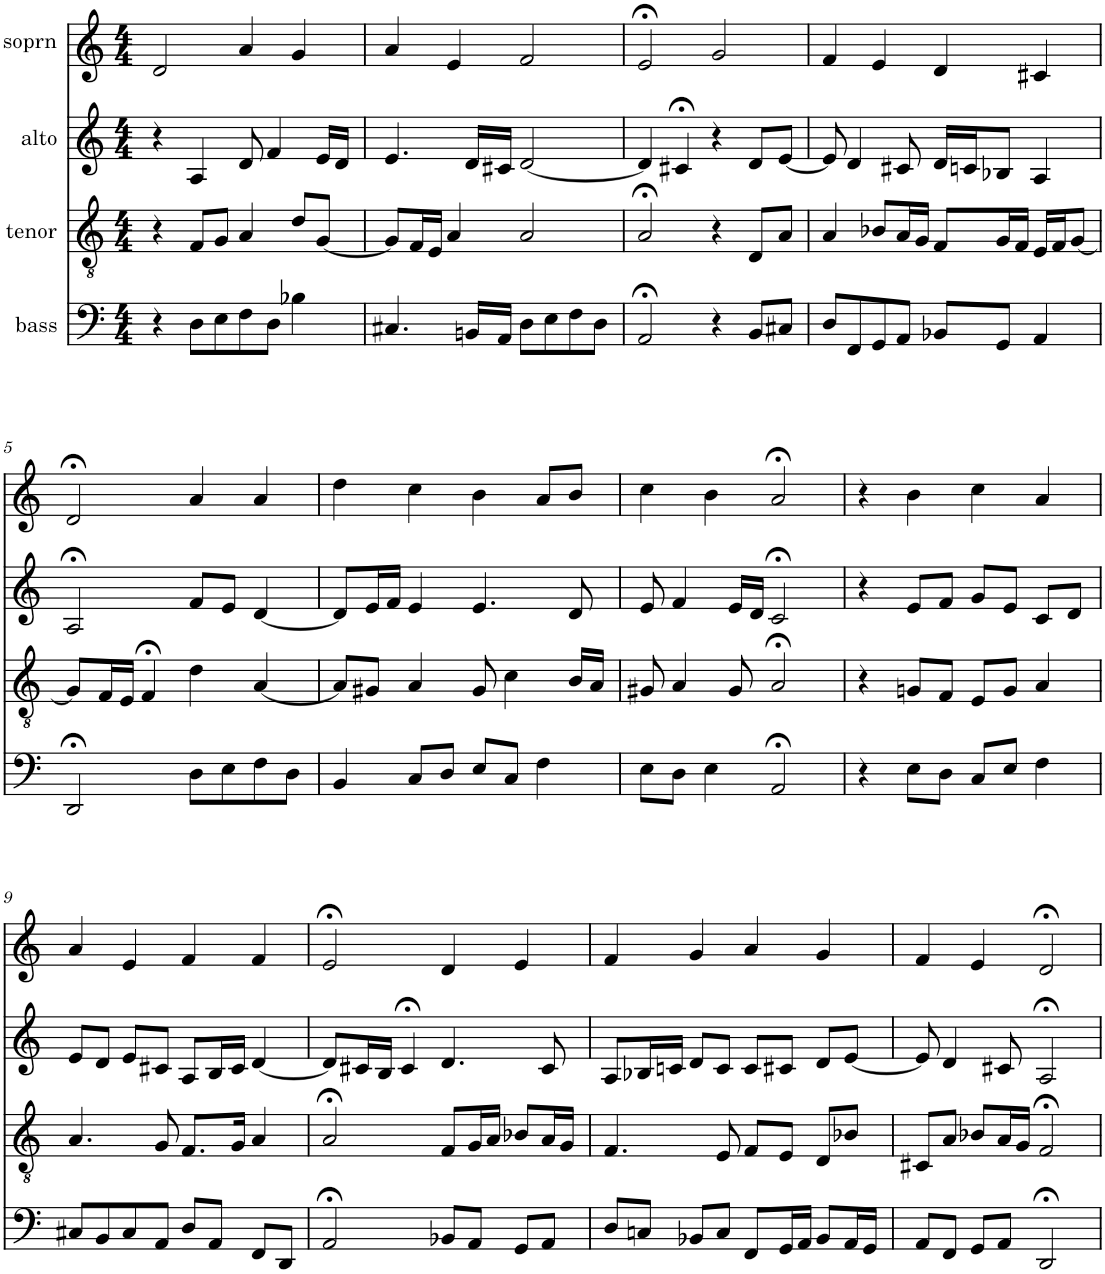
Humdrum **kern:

**kern	**kern	**kern	**kern
*part4	*part3	*part2	*part1
*staff4	*staff3	*staff2	*staff1
*I"bass	*I"tenor	*I"alto	*I"soprn
*clefF4	*clefGv2	*clefG2	*clefG2
*k[]	*k[]	*k[]	*k[]
*M4/4	*M4/4	*M4/4	*M4/4
=1	=1	=1	=1
4r	4r	4r	2d/
8D\L	8F/L	4A/	.
8E\	8G/J	.	.
8F\	4A/	8d/	4a/
8D\J	.	4f/	.
4B-X\	8d/L	.	4g/
.	[8G/J	16e/LL	.
.	.	16d/JJ	.
=2	=2	=2	=2
4.C#X/	8G/L]	4.e/	4a/
.	16F/L	.	.
.	16E/JJ	.	.
.	4A/	.	4e/
16BBn/LL	.	16d/LL	.
16AA/JJ	.	16c#X/JJ	.
8D\L	2A/	[2d/	2f/
8E\	.	.	.
8F\	.	.	.
8D\J	.	.	.
=3	=3	=3	=3
2AA;</	2A;</	4d/]	2e;</
.	.	4c#X;</	.
4r	4r	4r	2g/
8BB/L	8D/L	8d/L	.
8C#X/J	8A/J	[8e/J	.
=4	=4	=4	=4
8D/L	4A/	8e/]	4f/
8FF/	.	4d/	.
8GG/	8B-X/L	.	4e/
8AA/J	16A/L	8c#X/	.
.	16G/JJ	.	.
8BB-X/L	8F/L	16d/LL	4d/
.	.	16cn/J	.
8GG/J	16G/L	8B-X/J	.
.	16F/JJ	.	.
4AA/	16E/LL	4A/	4c#X/
.	16F/J	.	.
.	[8G/J	.	.
!!LO:LB:g=z
=5	=5	=5	=5
2DD;</	8G/L]	2A;</	2d;</
.	16F/L	.	.
.	16E/JJ	.	.
.	4F;</	.	.
8D\L	4d\	8f/L	4a/
8E\	.	8e/J	.
8F\	[4A/	[4d/	4a/
8D\J	.	.	.
=6	=6	=6	=6
4BB/	8A/L]	8d/L]	4dd\
.	8G#X/J	16e/L	.
.	.	16f/JJ	.
8C/L	4A/	4e/	4cc\
8D/J	.	.	.
8E/L	8G#/	4.e/	4b\
8C/J	4c\	.	.
4F\	.	.	8a/L
.	16B/LL	8d/	8b/J
.	16A/JJ	.	.
=7	=7	=7	=7
8E\L	8G#X/	8e/	4cc\
8D\J	4A/	4f/	.
4E\	.	.	4b\
.	8G#/	16e/LL	.
.	.	16d/JJ	.
2AA;</	2A;</	2c;</	2a;</
=8	=8	=8	=8
4r	4r	4r	4r
8E\L	8Gn/L	8e/L	4b\
8D\J	8F/J	8f/J	.
8C/L	8E/L	8g/L	4cc\
8E/J	8G/J	8e/J	.
4F\	4A/	8c/L	4a/
.	.	8d/J	.
!!LO:LB:g=z
=9	=9	=9	=9
8C#X/L	4.A/	8e/L	4a/
8BB/	.	8d/J	.
8C#/	.	8e/L	4e/
8AA/J	8G/	8c#X/J	.
8D/L	8.F/L	8A/L	4f/
8AA/J	.	16B/L	.
.	16G/Jk	16c#/JJ	.
8FF/L	4A/	[4d/	4f/
8DD/J	.	.	.
=10	=10	=10	=10
2AA;</	2A;</	8d/L]	2e;</
.	.	16c#X/L	.
.	.	16B/JJ	.
.	.	4c#;</	.
8BB-X/L	8F/L	4.d/	4d/
8AA/J	16G/L	.	.
.	16A/JJ	.	.
8GG/L	8B-X/L	.	4e/
8AA/J	16A/L	8c#/	.
.	16G/JJ	.	.
=11	=11	=11	=11
8D/L	4.F/	8A/L	4f/
8Cn/J	.	16B-X/L	.
.	.	16cn/JJ	.
8BB-X/L	.	8d/L	4g/
8C/J	8E/	8c/J	.
8FF/L	8F/L	8c/L	4a/
16GG/L	8E/J	8c#X/J	.
16AA/JJ	.	.	.
8BB-/L	8D/L	8d/L	4g/
16AA/L	8B-X/J	[8e/J	.
16GG/JJ	.	.	.
=12	=12	=12	=12
8AA/L	8C#X/L	8e/]	4f/
8FF/J	8A/J	4d/	.
8GG/L	8B-X/L	.	4e/
8AA/J	16A/L	8c#X/	.
.	16G/JJ	.	.
2DD;</	2F;</	2A;</	2d;</
=	=	=	=
*-	*-	*-	*-
